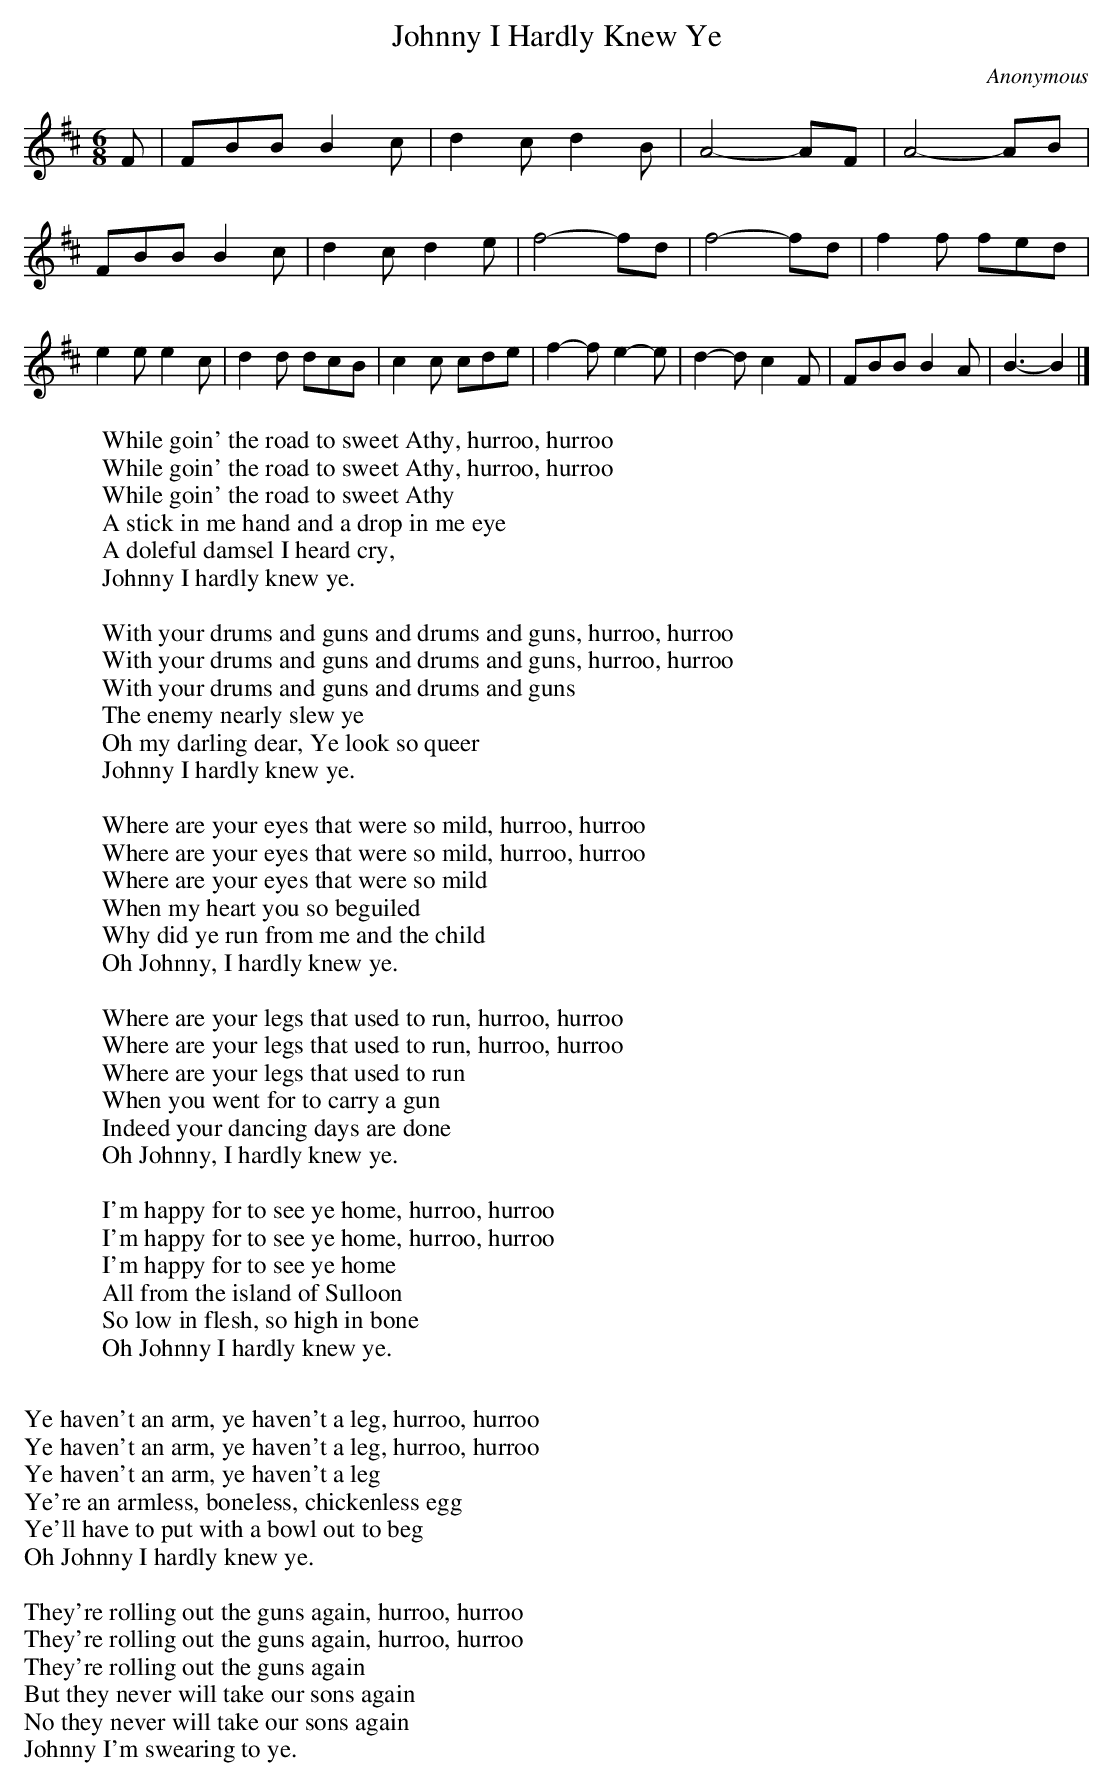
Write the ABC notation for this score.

X:1
T:Johnny I Hardly Knew Ye
C:Anonymous
M:6/8
L:1/8
K:D
F| FBB B2 c| d2 c d2 B| A4- AF| A4- AB| FBB B2 c| d2 c d2 e|\
f4- fd| f4- fd| f2 f fed| e2 e e2 c| d2 d dcB| c2 c cde| f2- f e2- e|\
d2- d c2- F| FBB B2 A| B3- B2 |]
W:While goin' the road to sweet Athy, hurroo, hurroo
W:While goin' the road to sweet Athy, hurroo, hurroo
W:While goin' the road to sweet Athy
W:A stick in me hand and a drop in me eye
W:A doleful damsel I heard cry,
W:Johnny I hardly knew ye.
W:
W:With your drums and guns and drums and guns, hurroo, hurroo
W:With your drums and guns and drums and guns, hurroo, hurroo
W:With your drums and guns and drums and guns
W:The enemy nearly slew ye
W:Oh my darling dear, Ye look so queer
W:Johnny I hardly knew ye.
W:
W:Where are your eyes that were so mild, hurroo, hurroo
W:Where are your eyes that were so mild, hurroo, hurroo
W:Where are your eyes that were so mild
W:When my heart you so beguiled
W:Why did ye run from me and the child
W:Oh Johnny, I hardly knew ye.
W:
W:Where are your legs that used to run, hurroo, hurroo
W:Where are your legs that used to run, hurroo, hurroo
W:Where are your legs that used to run
W:When you went for to carry a gun
W:Indeed your dancing days are done
W:Oh Johnny, I hardly knew ye.
W:
W:I'm happy for to see ye home, hurroo, hurroo
W:I'm happy for to see ye home, hurroo, hurroo
W:I'm happy for to see ye home
W:All from the island of Sulloon
W:So low in flesh, so high in bone
W:Oh Johnny I hardly knew ye.
W:
W:Ye haven't an arm, ye haven't a leg, hurroo, hurroo
W:Ye haven't an arm, ye haven't a leg, hurroo, hurroo
W:Ye haven't an arm, ye haven't a leg
W:Ye're an armless, boneless, chickenless egg
W:Ye'll have to put with a bowl out to beg
W:Oh Johnny I hardly knew ye.
W:
W:They're rolling out the guns again, hurroo, hurroo
W:They're rolling out the guns again, hurroo, hurroo
W:They're rolling out the guns again
W:But they never will take our sons again
W:No they never will take our sons again
W:Johnny I'm swearing to ye.
